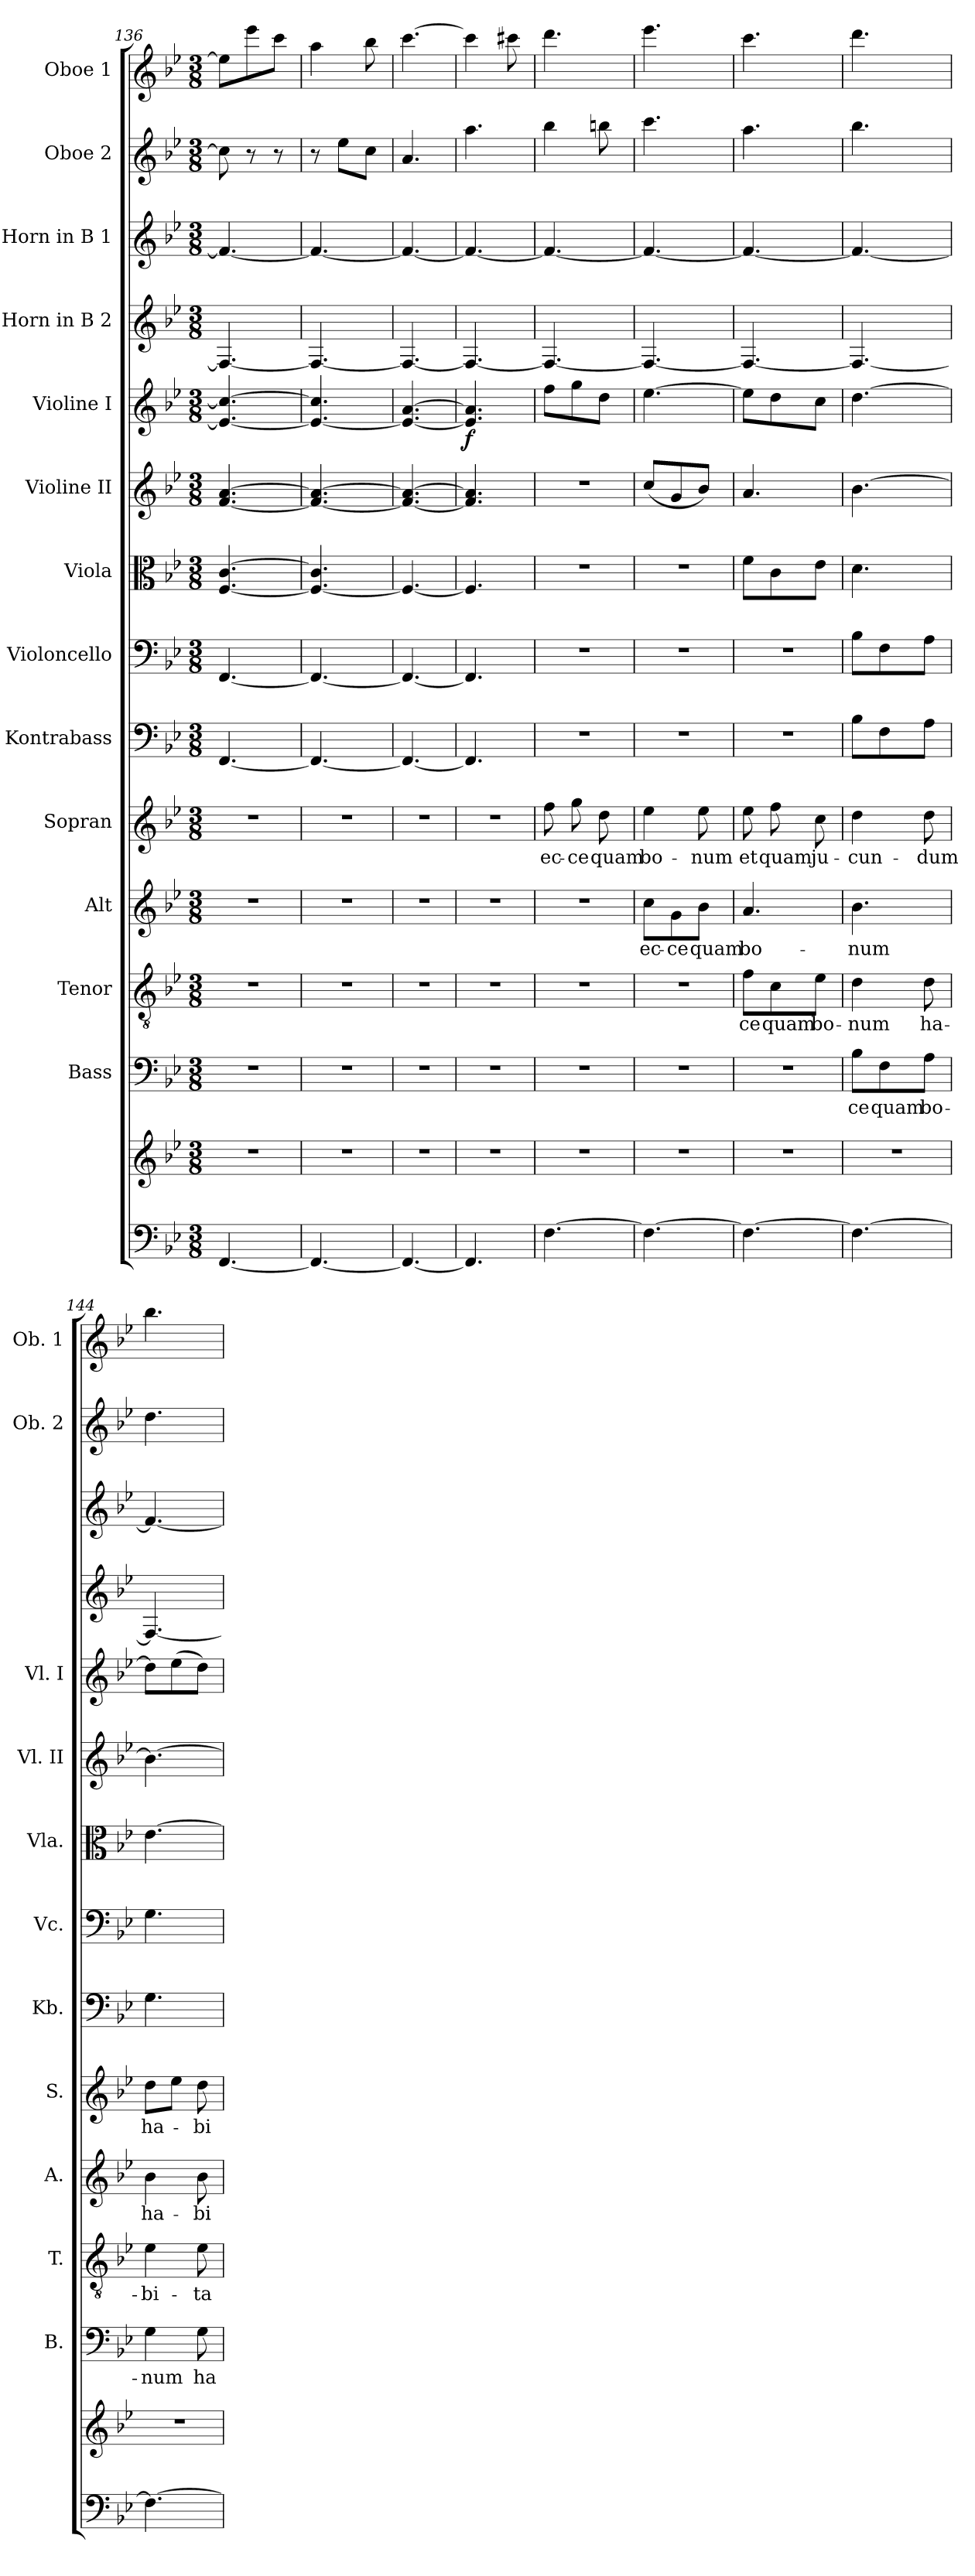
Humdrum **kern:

**kern	**kern	**kern	**text	**kern	**text	**kern	**text	**kern	**text	**kern	**kern	**kern	**kern	**kern	**dynam	**kern	**kern	**kern	**kern
*part14	*part14	*part13	*part13	*part12	*part12	*part11	*part11	*part10	*part10	*part9	*part8	*part7	*part6	*part5	*part5	*part4	*part3	*part2	*part1
*staff15	*staff14	*staff13	*staff13	*staff12	*staff12	*staff11	*staff11	*staff10	*staff10	*staff9	*staff8	*staff7	*staff6	*staff5	*staff5	*staff4	*staff3	*staff2	*staff1
*	*	*I"Bass	*	*I"Tenor	*	*I"Alt	*	*I"Sopran	*	*I"Kontrabass	*I"Violoncello	*I"Viola	*I"Violine II	*I"Violine I	*	*I"Horn in B 2	*I"Horn in B 1	*I"Oboe 2	*I"Oboe 1
*	*	*I'B.	*	*I'T.	*	*I'A.	*	*I'S.	*	*I'Kb.	*I'Vc.	*I'Vla.	*I'Vl. II	*I'Vl. I	*	*	*	*I'Ob. 2	*I'Ob. 1
*clefF4	*clefG2	*clefF4	*	*clefGv2	*	*clefG2	*	*clefG2	*	*clefF4	*clefF4	*clefC3	*clefG2	*clefG2	*	*clefG2	*clefG2	*clefG2	*clefG2
*	*	*	*	*	*	*	*	*	*	*ITrd7c12	*	*	*	*	*	*ITrd8c14	*ITrd8c14	*	*
*k[b-e-]	*k[b-e-]	*k[b-e-]	*	*k[b-e-]	*	*k[b-e-]	*	*k[b-e-]	*	*k[b-e-]	*k[b-e-]	*k[b-e-]	*k[b-e-]	*k[b-e-]	*	*k[b-e-]	*k[b-e-]	*k[b-e-]	*k[b-e-]
*B-:	*B-:	*B-:	*	*B-:	*	*B-:	*	*B-:	*	*B-:	*B-:	*B-:	*B-:	*B-:	*	*B-:	*B-:	*B-:	*B-:
*M3/8	*M3/8	*M3/8	*	*M3/8	*	*M3/8	*	*M3/8	*	*M3/8	*M3/8	*M3/8	*M3/8	*M3/8	*	*M3/8	*M3/8	*M3/8	*M3/8
=136	=136	=136	=136	=136	=136	=136	=136	=136	=136	=136	=136	=136	=136	=136	=136	=136	=136	=136	=136
[4.FF/	4.r	4.r	.	4.r	.	4.r	.	4.r	.	[4.FFF/	[4.FF/	[4.F/ [4.c/	[4.f/ [4.a/	4.e-/_ 4.cc/_	.	4.FF/_	4.F/_	8cc\]	8ee-\L]
.	.	.	.	.	.	.	.	.	.	.	.	.	.	.	.	.	.	8r	8eee-\
.	.	.	.	.	.	.	.	.	.	.	.	.	.	.	.	.	.	8r	8ccc\J
=137	=137	=137	=137	=137	=137	=137	=137	=137	=137	=137	=137	=137	=137	=137	=137	=137	=137	=137	=137
4.FF/_	4.r	4.r	.	4.r	.	4.r	.	4.r	.	4.FFF/_	4.FF/_	4.F/_ 4.c/]	4.f/_ 4.a/_	4.e-/_ 4.cc/]	.	4.FF/_	4.F/_	8r	4aa\
.	.	.	.	.	.	.	.	.	.	.	.	.	.	.	.	.	.	8ee-\L	.
.	.	.	.	.	.	.	.	.	.	.	.	.	.	.	.	.	.	8cc\J	8bb-\
!!LO:PB:g=z
=138	=138	=138	=138	=138	=138	=138	=138	=138	=138	=138	=138	=138	=138	=138	=138	=138	=138	=138	=138
4.FF/_	4.r	4.r	.	4.r	.	4.r	.	4.r	.	4.FFF/_	4.FF/_	4.F/_	4.f/_ 4.a/_	4.e-/_ [4.a/	.	4.FF/_	4.F/_	4.a/	[4.ccc\
=139	=139	=139	=139	=139	=139	=139	=139	=139	=139	=139	=139	=139	=139	=139	=139	=139	=139	=139	=139
!	!	!	!	!	!	!	!	!	!	!	!	!	!	!	!LO:DY:b	!	!	!	!
4.FF/]	4.r	4.r	.	4.r	.	4.r	.	4.r	.	4.FFF/]	4.FF/]	4.F/]	4.f/] 4.a/]	4.e-/] 4.a/]	f	4.FF/_	4.F/_	4.aa\	4ccc\]
.	.	.	.	.	.	.	.	.	.	.	.	.	.	.	.	.	.	.	8ccc#X\
=140	=140	=140	=140	=140	=140	=140	=140	=140	=140	=140	=140	=140	=140	=140	=140	=140	=140	=140	=140
!	!	!	!	!	!	!	!	!	!LO:LY:b	!	!	!	!	!	!	!	!	!	!
[4.F\	4.r	4.r	.	4.r	.	4.r	.	8ff\	ec-	4.r	4.r	4.r	4.r	8ff\L	.	4.FF/_	4.F/_	4bb-\	4.ddd\
!	!	!	!	!	!	!	!	!	!LO:LY:b	!	!	!	!	!	!	!	!	!	!
.	.	.	.	.	.	.	.	8gg\	-ce	.	.	.	.	8gg\	.	.	.	.	.
!	!	!	!	!	!	!	!	!	!LO:LY:b	!	!	!	!	!	!	!	!	!	!
.	.	.	.	.	.	.	.	8dd\	quam	.	.	.	.	8dd\J	.	.	.	8bbn\	.
=141	=141	=141	=141	=141	=141	=141	=141	=141	=141	=141	=141	=141	=141	=141	=141	=141	=141	=141	=141
!	!	!	!	!	!	!	!LO:LY:b	!	!LO:LY:b	!	!	!	!	!	!	!	!	!	!
4.F\_	4.r	4.r	.	4.r	.	8cc\L	ec-	4ee-\	bo-	4.r	4.r	4.r	(<8cc/L	[4.ee-\	.	4.FF/_	4.F/_	4.ccc\	4.eee-\
!	!	!	!	!	!	!	!LO:LY:b	!	!	!	!	!	!	!	!	!	!	!	!
.	.	.	.	.	.	8g\	-ce	.	.	.	.	.	8g/	.	.	.	.	.	.
!	!	!	!	!	!	!	!LO:LY:b	!	!LO:LY:b	!	!	!	!	!	!	!	!	!	!
.	.	.	.	.	.	8b-\J	quam	8ee-\	-num	.	.	.	8b-/J)	.	.	.	.	.	.
=142	=142	=142	=142	=142	=142	=142	=142	=142	=142	=142	=142	=142	=142	=142	=142	=142	=142	=142	=142
!	!	!	!	!	!LO:LY:b	!	!LO:LY:b	!	!LO:LY:b	!	!	!	!	!	!	!	!	!	!
4.F\_	4.r	4.r	.	8f\L	-ce	4.a/	bo-	8ee-\	et	4.r	4.r	8f\L	4.a/	8ee-\L]	.	4.FF/_	4.F/_	4.aa\	4.ccc\
!	!	!	!	!	!LO:LY:b	!	!	!	!LO:LY:b	!	!	!	!	!	!	!	!	!	!
.	.	.	.	8c\	quam	.	.	8ff\	quam	.	.	8c\	.	8dd\	.	.	.	.	.
!	!	!	!	!	!LO:LY:b	!	!	!	!LO:LY:b	!	!	!	!	!	!	!	!	!	!
.	.	.	.	8e-\J	bo-	.	.	8cc\	ju-	.	.	8e-\J	.	8cc\J	.	.	.	.	.
=143	=143	=143	=143	=143	=143	=143	=143	=143	=143	=143	=143	=143	=143	=143	=143	=143	=143	=143	=143
!	!	!	!LO:LY:b	!	!LO:LY:b	!	!LO:LY:b	!	!LO:LY:b	!	!	!	!	!	!	!	!	!	!
4.F\_	4.r	8B-\L	-ce	4d\	-num	4.b-\	-num	4dd\	-cun-	8BB-\L	8B-\L	4.d\	[4.b-\	[4.dd\	.	4.FF/_	4.F/_	4.bb-\	4.ddd\
!	!	!	!LO:LY:b	!	!	!	!	!	!	!	!	!	!	!	!	!	!	!	!
.	.	8F\	quam	.	.	.	.	.	.	8FF\	8F\	.	.	.	.	.	.	.	.
!	!	!	!LO:LY:b	!	!LO:LY:b	!	!	!	!LO:LY:b	!	!	!	!	!	!	!	!	!	!
.	.	8A\J	bo-	8d\	ha-	.	.	8dd\	-dum	8AA\J	8A\J	.	.	.	.	.	.	.	.
=144	=144	=144	=144	=144	=144	=144	=144	=144	=144	=144	=144	=144	=144	=144	=144	=144	=144	=144	=144
!	!	!	!LO:LY:b	!	!LO:LY:b	!	!LO:LY:b	!	!LO:LY:b	!	!	!	!	!	!	!	!	!	!
4.F\_	4.r	4G\	-num	4e-\	-bi-	4b-\	ha-	8dd\L	ha-	4.GG\	4.G\	[4.e-\	4.b-\_	8dd\L]	.	4.FF/_	4.F/_	4.dd\	4.bb-\
.	.	.	.	.	.	.	.	8ee-\J	.	.	.	.	.	(>8ee-\	.	.	.	.	.
!	!	!	!LO:LY:b	!	!LO:LY:b	!	!LO:LY:b	!	!LO:LY:b	!	!	!	!	!	!	!	!	!	!
.	.	8G\	ha-	8e-\	-ta-	8b-\	-bi-	8dd\	-bi-	.	.	.	.	8dd\J)	.	.	.	.	.
=	=	=	=	=	=	=	=	=	=	=	=	=	=	=	=	=	=	=	=
*-	*-	*-	*-	*-	*-	*-	*-	*-	*-	*-	*-	*-	*-	*-	*-	*-	*-	*-	*-
